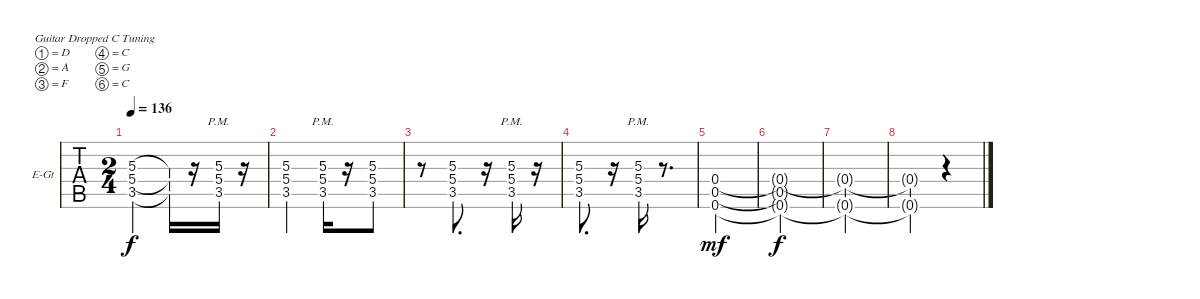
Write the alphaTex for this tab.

\bracketExtendMode groupsimilarinstruments
\firstSystemTrackNameOrientation horizontal
\otherSystemsTrackNameOrientation horizontal
\track ("guitar principal (ainthek)" "E-Gt") {solo instrument distortionguitar}
\staff {tabs}
\tuning (D4 A3 F3 C3 G2 C2)
\ts (2 4)
\tempo 136
\clef g2
\scale
1.26593
\ks c
(5.3 5.4 3.5).4{dy f} (5.3{t} 5.4{t} 3.5{t}).16 r.16 (5.3{pm} 5.4{pm} 3.5{pm}).16 r.16 |
\scale
0.96201 (5.3 5.4 3.5).4 (5.3{pm} 5.4{pm} 3.5{pm}).16 r.16 (5.3 5.4 3.5).8 |
\scale
0.96201 r.8 (5.3 5.4 3.5).8{d} r.16 (5.3{pm} 5.4{pm} 3.5{pm}).16 r.16 |
\scale
0.96201 (5.3 5.4 3.5).8{d} r.16 (5.3{pm} 5.4{pm} 3.5{pm}).16 r.8{d} |
\scale
0.96201 (0.4 0.5 0.6).2{dy mf} |
\scale
0.96201 (0.4{t} 0.5{t} 0.6{t}).2{dy f} |
\scale
0.96201 (0.4{t} 0.6{t}).2 |
\scale
0.96201 (0.4{t} 0.6{t}).4 r.4
